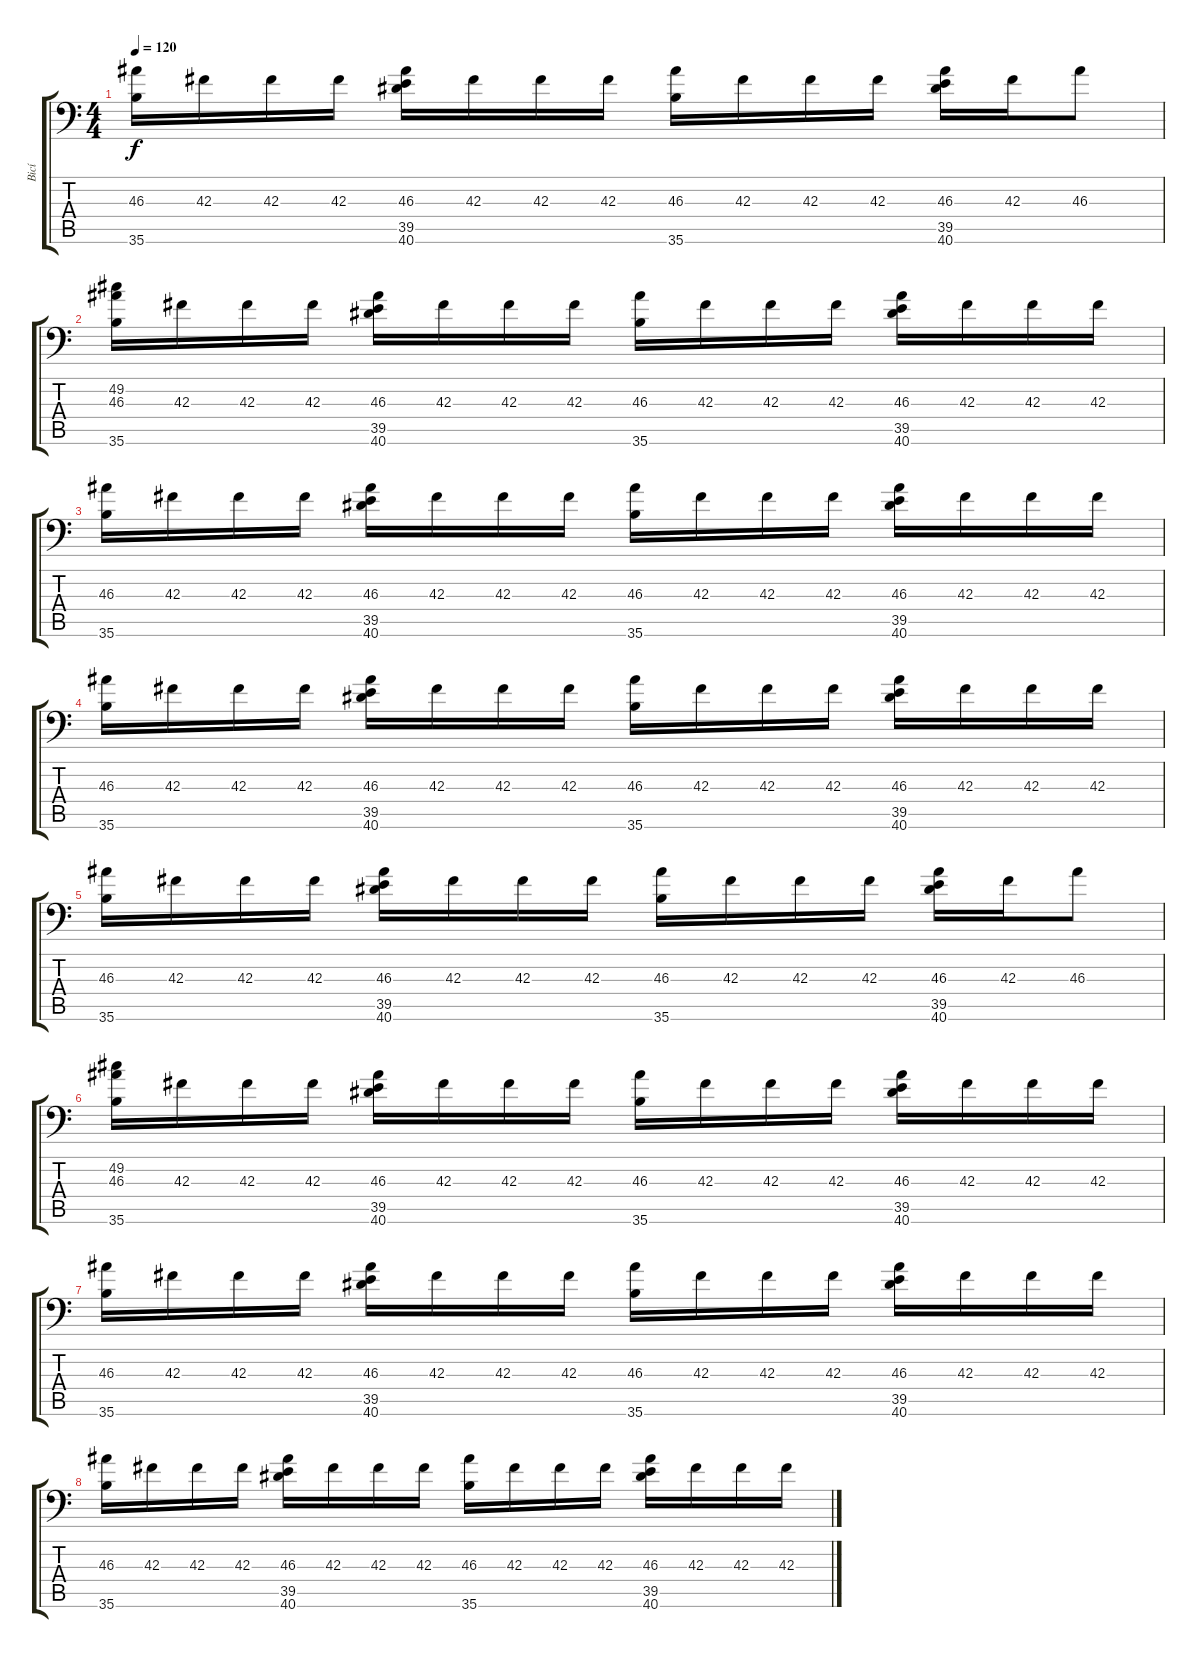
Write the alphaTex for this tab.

\track ("Bicí" "Bicí") {instrument acousticgrandpiano}
\staff {score tabs}
\tuning (C-1 C-1 C-1 C-1 C-1 C-1) {hide}
\ts (4 4)
\tempo 120
\clef f4
\ks c
(46.3 35.6).16{dy f} 42.3.16 42.3.16 42.3.16 (46.3 39.5 40.6).16 42.3.16 42.3.16 42.3.16 (46.3 35.6).16 42.3.16 42.3.16 42.3.16 (46.3 39.5 40.6).16 42.3.16 46.3.8 |
(49.2 46.3 35.6).16 42.3.16 42.3.16 42.3.16 (46.3 39.5 40.6).16 42.3.16 42.3.16 42.3.16 (46.3 35.6).16 42.3.16 42.3.16 42.3.16 (46.3 39.5 40.6).16 42.3.16 42.3.16 42.3.16 |
(46.3 35.6).16 42.3.16 42.3.16 42.3.16 (46.3 39.5 40.6).16 42.3.16 42.3.16 42.3.16 (46.3 35.6).16 42.3.16 42.3.16 42.3.16 (46.3 39.5 40.6).16 42.3.16 42.3.16 42.3.16 |
(46.3 35.6).16 42.3.16 42.3.16 42.3.16 (46.3 39.5 40.6).16 42.3.16 42.3.16 42.3.16 (46.3 35.6).16 42.3.16 42.3.16 42.3.16 (46.3 39.5 40.6).16 42.3.16 42.3.16 42.3.16 |
(46.3 35.6).16 42.3.16 42.3.16 42.3.16 (46.3 39.5 40.6).16 42.3.16 42.3.16 42.3.16 (46.3 35.6).16 42.3.16 42.3.16 42.3.16 (46.3 39.5 40.6).16 42.3.16 46.3.8 |
\section ("" "")
(49.2 46.3 35.6).16 42.3.16 42.3.16 42.3.16 (46.3 39.5 40.6).16 42.3.16 42.3.16 42.3.16 (46.3 35.6).16 42.3.16 42.3.16 42.3.16 (46.3 39.5 40.6).16 42.3.16 42.3.16 42.3.16 |
(46.3 35.6).16 42.3.16 42.3.16 42.3.16 (46.3 39.5 40.6).16 42.3.16 42.3.16 42.3.16 (46.3 35.6).16 42.3.16 42.3.16 42.3.16 (46.3 39.5 40.6).16 42.3.16 42.3.16 42.3.16 |
(46.3 35.6).16 42.3.16 42.3.16 42.3.16 (46.3 39.5 40.6).16 42.3.16 42.3.16 42.3.16 (46.3 35.6).16 42.3.16 42.3.16 42.3.16 (46.3 39.5 40.6).16 42.3.16 42.3.16 42.3.16
